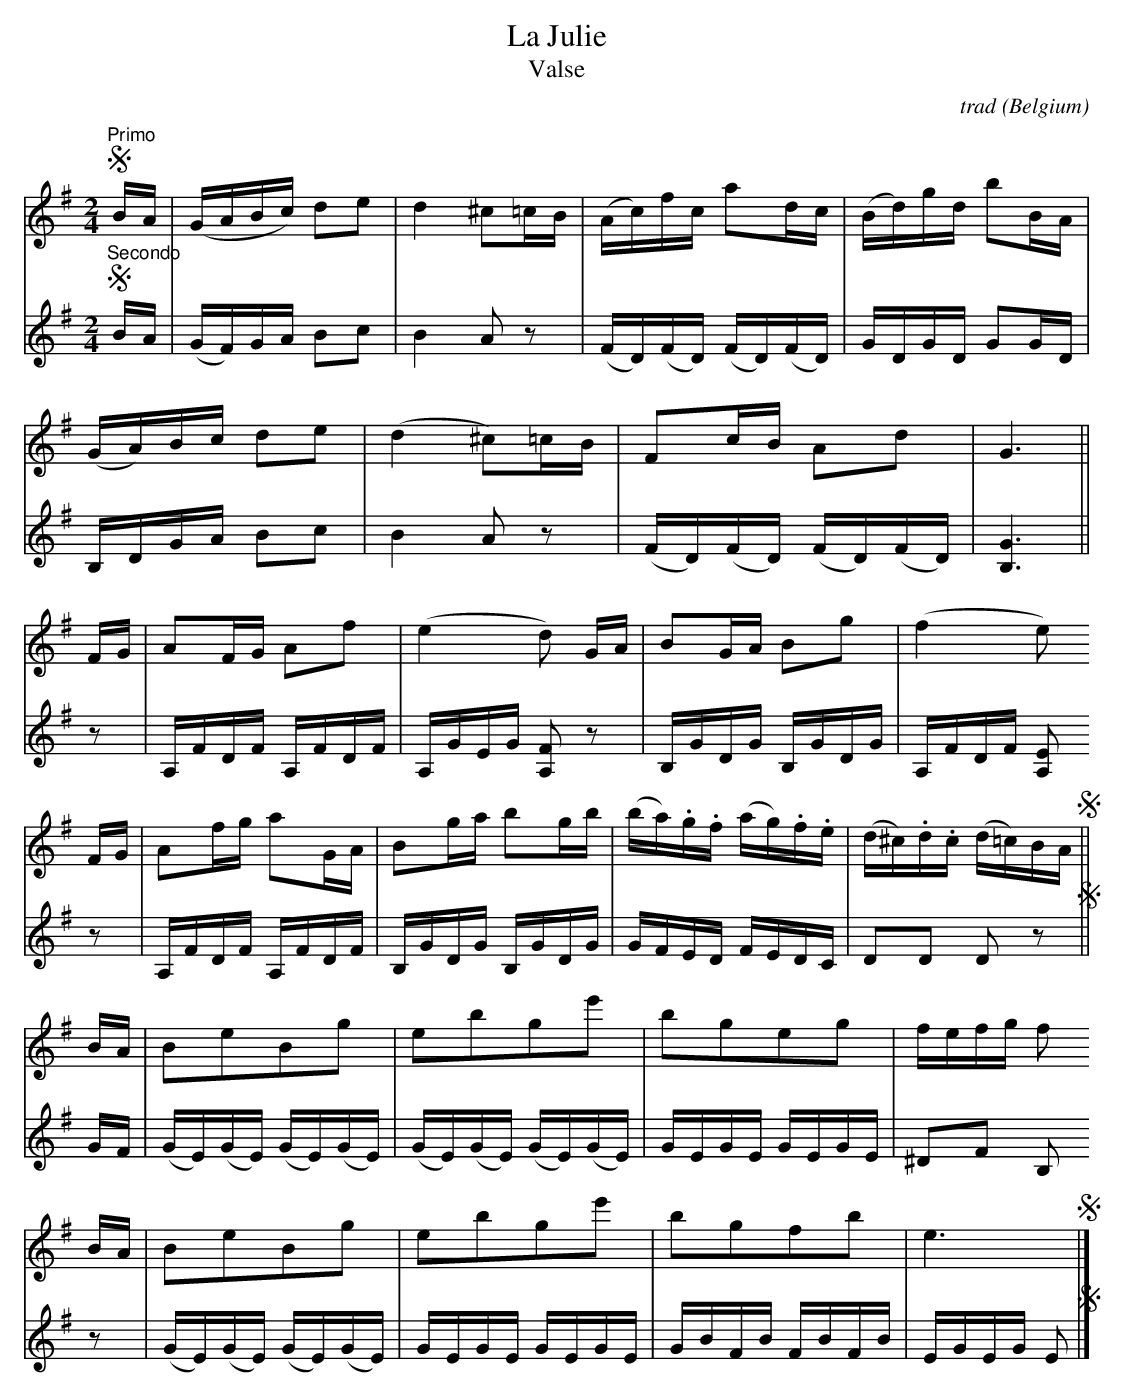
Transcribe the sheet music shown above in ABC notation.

X:1
T:La Julie
T:Valse
C:trad
O:Belgium
M:2/4
K:Gmaj
L:1/16
[V:1]"Primo"
!segno!BA|(GABc) d2e2|d4 ^c2=cB|(Ac)fc a2dc|(Bd)gd b2BA|
(GA)Bc d2e2|(d4 ^c2)=cB|F2cB A2d2|G6||
FG|A2FG A2f2|(e4d2) GA|B2GA B2g2|(f4 e2)
FG|A2fg a2GA|B2ga b2gb|(ba).g.f (ag).f.e|(d^c).d.c (d=c)BA!segno!||
BA|B2e2B2g2|e2b2g2e'2|b2g2e2g2|fefg f2
BA|B2e2B2g2|e2b2g2e'2|b2g2f2b2|e6!segno!|]
[V:2]"Secondo"
!segno!BA|(GF)GA B2c2|B4 A2z2|(FD)(FD) (FD)(FD)|GDGD G2GD|
B,DGA B2c2|B4 A2z2|(FD)(FD) (FD)(FD)|[B,G]6||
z2|A,FDF A,FDF|A,GEG [A,F]2z2|B,GDG B,GDG|A,FDF [A,E]2
z2|A,FDF A,FDF|B,GDG B,GDG|GFED FEDC|D2D2 D2z2!segno!||
GF|(GE)(GE) (GE)(GE)|(GE)(GE) (GE)(GE)|GEGE GEGE|^D2F2 B,2
z2|(GE)(GE) (GE)(GE)|GEGE GEGE|GBFB FBFB|EGEG E2!segno!|]
